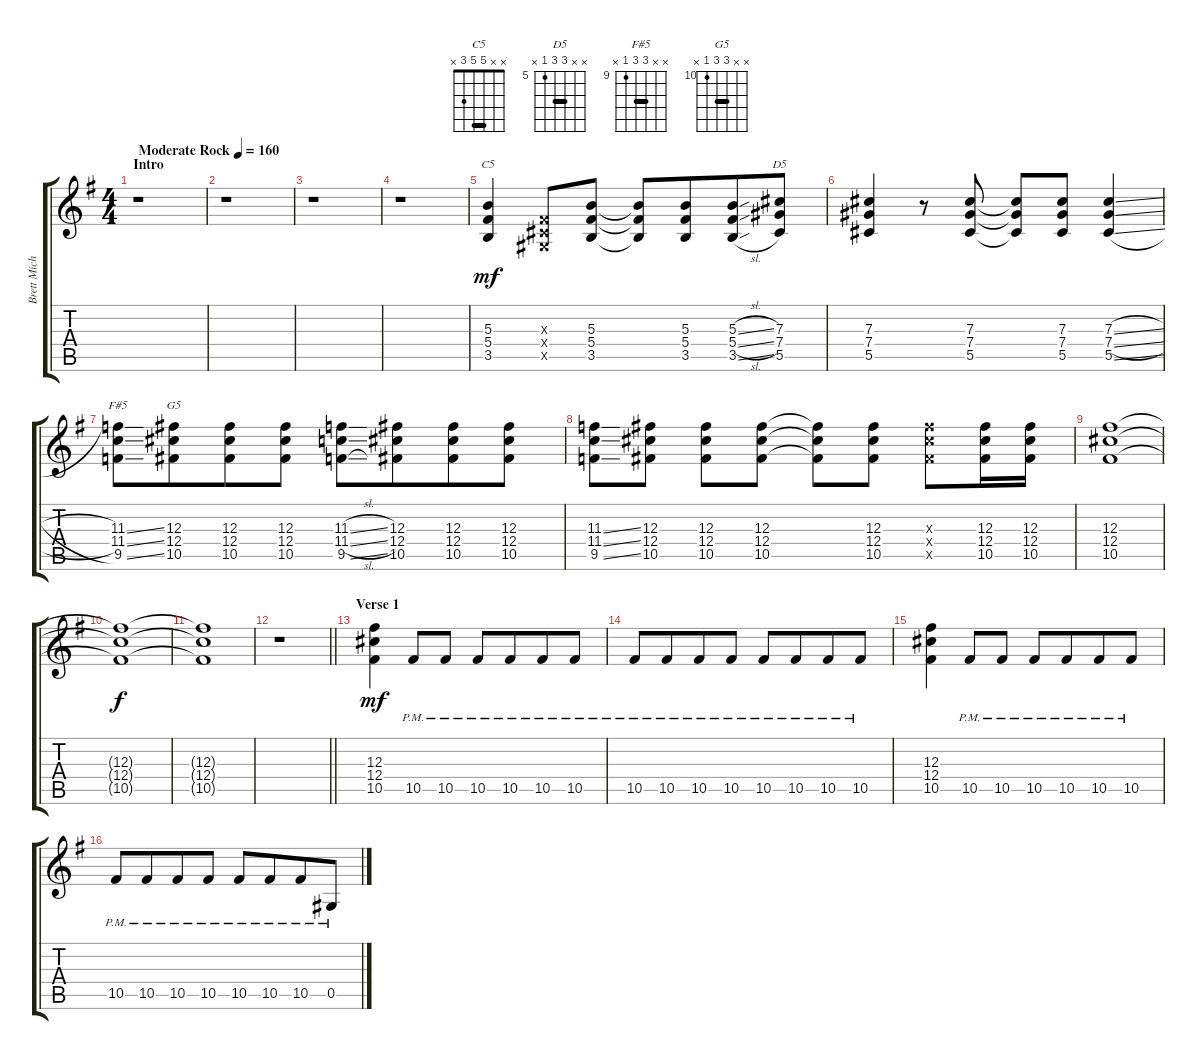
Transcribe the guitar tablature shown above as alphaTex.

\track ("Brett Michaels - Rhythm" "Brett Mich") {instrument overdrivenguitar}
\staff {score tabs}
\tuning (Eb4 Bb3 Gb3 Db3 Ab2 Eb2) {hide}
\chord ("C5" x x 5 5 3 x) {barre 5}
\chord ("D5" x x 7 7 5 x) {firstfret 5 barre 7}
\chord ("F#5" x x 11 11 9 x) {firstfret 9 barre 11}
\chord ("G5" x x 12 12 10 x) {firstfret 10 barre 12}
\ts (4 4)
\section ("" "Intro")
\tempo (160 "Moderate Rock")
\clef g2
\ks g
r.1{dy mf instrument overdrivenguitar} |
r.1 |
r.1 |
r.1 |
(5.3 5.4 3.5).4{ch "C5"} (0.3{x} 0.4{x} 0.5{x}).8 (5.3 5.4 3.5).8 (5.3{t} 5.4{t} 3.5{t}).8 (5.3 5.4 3.5).8{beam merge} (5.3{sl} 5.4{sl} 3.5{sl}).8 (7.3 7.4 5.5).8{ch "D5"} |
(7.3 7.4 5.5).4 r.8 (7.3 7.4 5.5).8 (7.3{t} 7.4{t} 5.5{t}).8 (7.3 7.4 5.5).8 (7.3{sl} 7.4{sl} 5.5{sl}).4 |
(11.3{ss} 11.4{ss} 9.5{ss}).8{ch "F#5"} (12.3 12.4 10.5).8{ch "G5" beam merge} (12.3 12.4 10.5).8 (12.3 12.4 10.5).8 (11.3{sl} 11.4{sl} 9.5{sl}).8 (12.3 12.4 10.5).8{beam merge} (12.3 12.4 10.5).8 (12.3 12.4 10.5).8 |
(11.3{ss} 11.4{ss} 9.5{ss}).8 (12.3 12.4 10.5).8 (12.3 12.4 10.5).8 (12.3 12.4 10.5).8 (12.3{t} 12.4{t} 10.5{t}).8 (12.3 12.4 10.5).8 (12.3{x} 12.4{x} 10.5{x}).8 (12.3 12.4 10.5).16 (12.3 12.4 10.5).16 |
(12.3 12.4 10.5).1 |
(12.3{t} 12.4{t} 10.5{t}).1{dy f} |
(12.3{t} 12.4{t} 10.5{t}).1 |
\barLineRight lightlight
r.1 |
\section ("" "Verse 1")
(12.3 12.4 10.5).4{dy mf} 10.5{pm}.8 10.5{pm}.8 10.5{pm}.8 10.5{pm}.8{beam merge} 10.5{pm}.8 10.5{pm}.8 |
10.5{pm}.8 10.5{pm}.8{beam merge} 10.5{pm}.8 10.5{pm}.8 10.5{pm}.8 10.5{pm}.8{beam merge} 10.5{pm}.8 10.5{pm}.8 |
(12.3 12.4 10.5).4 10.5{pm}.8 10.5{pm}.8 10.5{pm}.8 10.5{pm}.8{beam merge} 10.5{pm}.8 10.5{pm}.8 |
10.5{pm}.8 10.5{pm}.8{beam merge} 10.5{pm}.8 10.5{pm}.8 10.5{pm}.8 10.5{pm}.8{beam merge} 10.5{pm}.8 0.5{pm}.8
